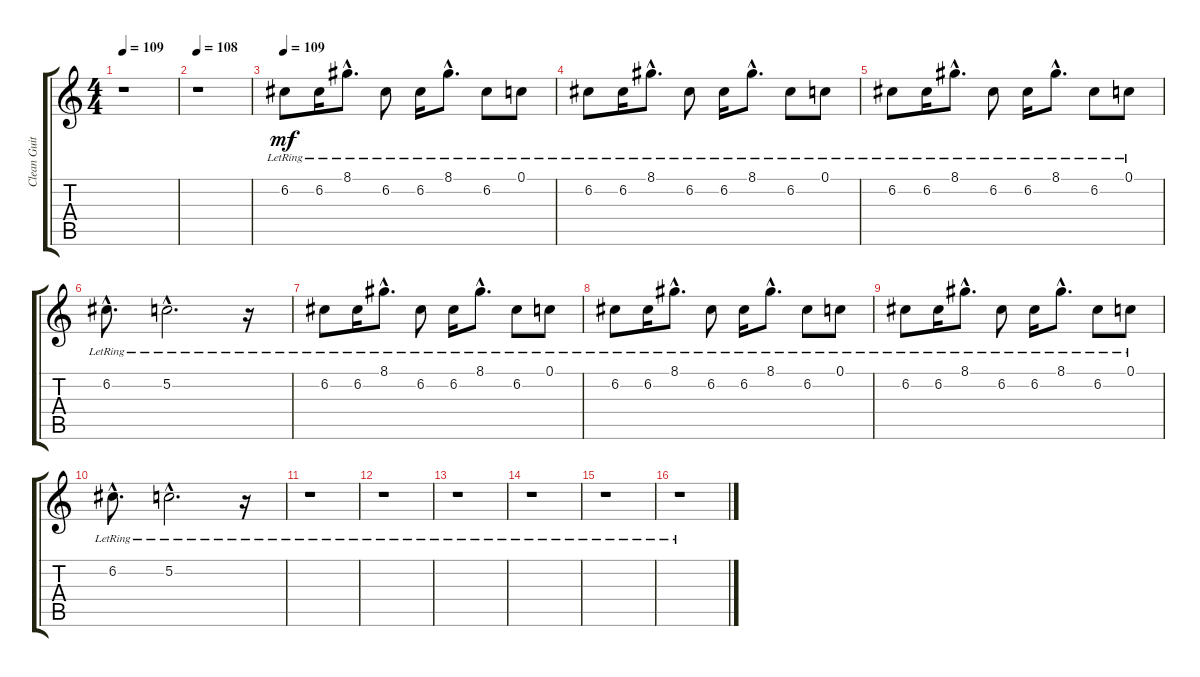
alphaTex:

\track ("Clean Guitar 1" "Clean Guit") {instrument electricguitarclean}
\staff {score tabs}
\tuning (C4 G3 Eb3 Bb2 F2 C2) {hide}
\ts (4 4)
\tempo 109
\clef g2
\ks c
r.1{dy mf} |
\tempo 108
r.1 |
\tempo 109
6.2{lr}.8 6.2{lr}.16 8.1{hac lr}.8{d} 6.2{lr}.8 6.2{lr}.16 8.1{hac lr}.8{d} 6.2{lr}.8 0.1{lr}.8 |
6.2{lr}.8 6.2{lr}.16 8.1{hac lr}.8{d} 6.2{lr}.8 6.2{lr}.16 8.1{hac lr}.8{d} 6.2{lr}.8 0.1{lr}.8 |
6.2{lr}.8 6.2{lr}.16 8.1{hac lr}.8{d} 6.2{lr}.8 6.2{lr}.16 8.1{hac lr}.8{d} 6.2{lr}.8 0.1{lr}.8 |
6.2{hac lr}.8{d} 5.2{hac lr}.2{d} r.16 |
6.2{lr}.8 6.2{lr}.16 8.1{hac lr}.8{d} 6.2{lr}.8 6.2{lr}.16 8.1{hac lr}.8{d} 6.2{lr}.8 0.1{lr}.8 |
6.2{lr}.8 6.2{lr}.16 8.1{hac lr}.8{d} 6.2{lr}.8 6.2{lr}.16 8.1{hac lr}.8{d} 6.2{lr}.8 0.1{lr}.8 |
6.2{lr}.8 6.2{lr}.16 8.1{hac lr}.8{d} 6.2{lr}.8 6.2{lr}.16 8.1{hac lr}.8{d} 6.2{lr}.8 0.1{lr}.8 |
6.2{hac lr}.8{d} 5.2{hac lr}.2{d} r.16 |
r.1 |
r.1 |
r.1 |
r.1 |
r.1 |
r.1
